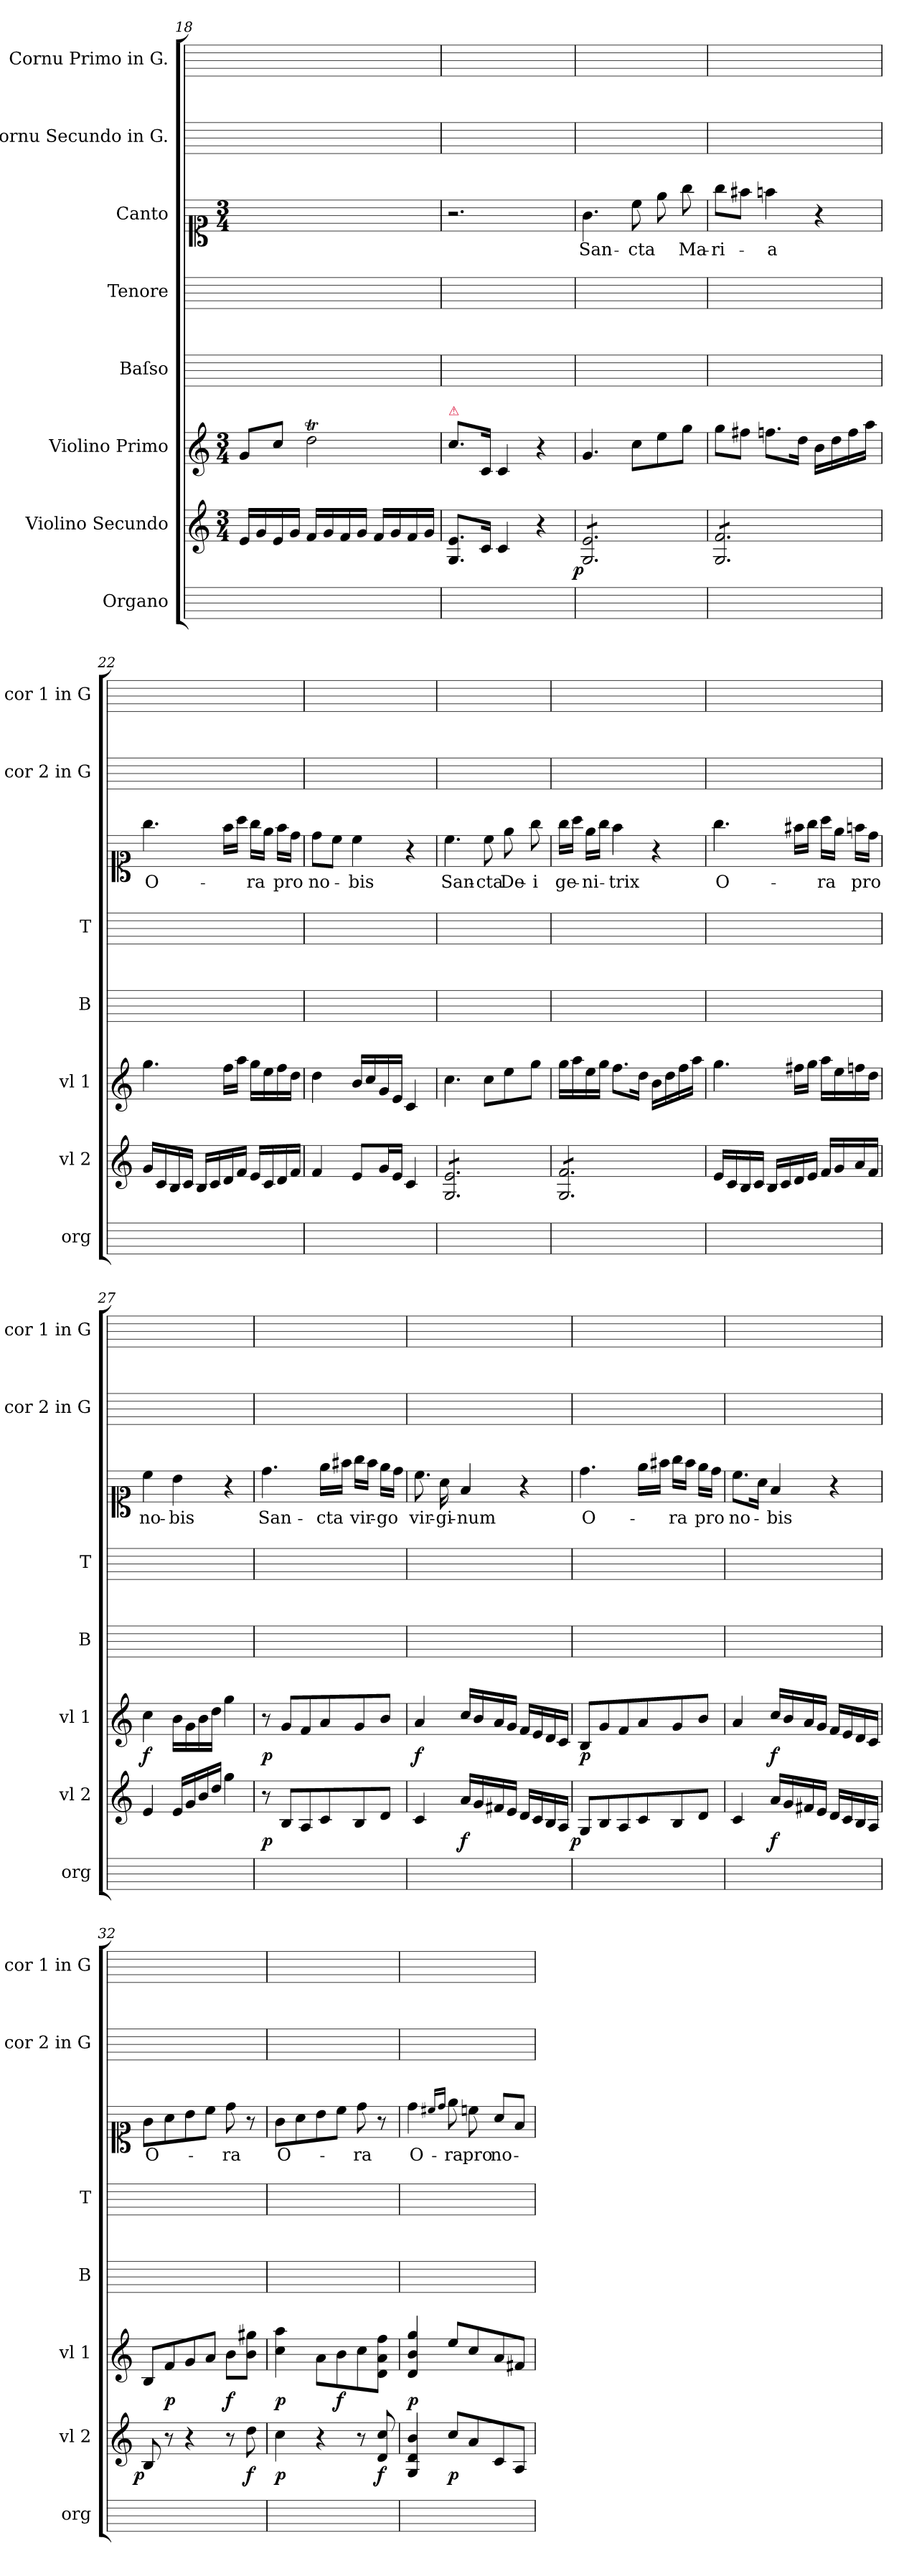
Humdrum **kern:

**kern	**kern	**dynam	**kern	**dynam	**kern	**kern	**kern	**text	**kern	**kern
*part8	*part7	*part7	*part6	*part6	*part5	*part4	*part3	*part3	*part2	*part1
*staff8	*staff7	*staff7	*staff6	*staff6	*staff5	*staff4	*staff3	*staff3	*staff2	*staff1
*I"Organo	*I"Violino Secundo	*	*I"Violino Primo	*	*I"Baſso	*I"Tenore	*I"Canto	*	*I"Cornu Secundo in G.	*I"Cornu Primo in G.
*I'org	*I'vl 2	*	*I'vl 1	*	*I'B	*I'T	*	*	*I'cor 2 in G	*I'cor 1 in G
*	*clefG2	*	*clefG2	*	*	*	*clefC1	*	*	*
*	*k[]	*	*k[]	*	*	*	*k[]	*	*	*
*	*C:	*	*C:	*	*	*	*C:	*	*	*
*	*M3/4	*	*M3/4	*	*	*	*M3/4	*	*	*
=18	=18	=18	=18	=18	=18	=18	=18	=18	=18	=18
2.ryy	16e/LL	.	8g/L	.	2.ryy	2.ryy	2.ryy	.	2.ryy	2.ryy
.	16g/	.	.	.	.	.	.	.	.	.
.	16e/	.	8cc/J	.	.	.	.	.	.	.
.	16g/JJ	.	.	.	.	.	.	.	.	.
.	16f/LL	.	2ddT\	.	.	.	.	.	.	.
.	16g/	.	.	.	.	.	.	.	.	.
.	16f/	.	.	.	.	.	.	.	.	.
.	16g/JJ	.	.	.	.	.	.	.	.	.
.	16f/LL	.	.	.	.	.	.	.	.	.
.	16g/	.	.	.	.	.	.	.	.	.
.	16f/	.	.	.	.	.	.	.	.	.
.	16g/JJ	.	.	.	.	.	.	.	.	.
=19	=19	=19	=19	=19	=19	=19	=19	=19	=19	=19
!	!	!	!LO:TX:a:color=crimson:t=⚠	!	!	!	!	!	!	!
2.ryy	8.G/ 8.e/L	.	8.cc\L	.	2.ryy	2.ryy	2.r	.	2.ryy	2.ryy
.	16c/Jk	.	16c/Jk	.	.	.	.	.	.	.
.	4c/	.	4c/	.	.	.	.	.	.	.
.	4r	.	4r	.	.	.	.	.	.	.
=20	=20	=20	=20	=20	=20	=20	=20	=20	=20	=20
!	!	!LO:DY:rj	!	!	!	!	!	!	!	!
*	*tremolo	*	*	*	*	*	*	*	*	*
2.ryy	8G/ 8e/L	p	4.g/	.	2.ryy	2.ryy	4.g\	San-	2.ryy	2.ryy
.	8G/ 8e/	.	.	.	.	.	.	.	.	.
.	8G/ 8e/	.	.	.	.	.	.	.	.	.
.	8G/ 8e/	.	8cc\L	.	.	.	8cc\	-cta	.	.
.	8G/ 8e/	.	8ee\	.	.	.	8ee\	.	.	.
.	8G/ 8e/J	.	8gg\J	.	.	.	8gg\	Ma-	.	.
=21	=21	=21	=21	=21	=21	=21	=21	=21	=21	=21
2.ryy	8G/ 8f/L	.	8gg\L	.	2.ryy	2.ryy	8gg\L	-ri-	2.ryy	2.ryy
.	8G/ 8f/	.	8ff#X\J	.	.	.	8ff#X\J	.	.	.
.	8G/ 8f/	.	8.ffn\L	.	.	.	4ffn\	-a	.	.
.	8G/ 8f/	.	.	.	.	.	.	.	.	.
.	.	.	16dd\Jk	.	.	.	.	.	.	.
.	8G/ 8f/	.	16b\LL	.	.	.	4r	.	.	.
.	.	.	16dd\	.	.	.	.	.	.	.
.	8G/ 8f/J	.	16ff\	.	.	.	.	.	.	.
*	*Xtremolo	*	*	*	*	*	*	*	*	*
.	.	.	16aa\JJ	.	.	.	.	.	.	.
=22	=22	=22	=22	=22	=22	=22	=22	=22	=22	=22
2.ryy	16g/LL	.	4.gg\	.	2.ryy	2.ryy	4.gg\	O-	2.ryy	2.ryy
.	16c/	.	.	.	.	.	.	.	.	.
.	16B/	.	.	.	.	.	.	.	.	.
.	16c/JJ	.	.	.	.	.	.	.	.	.
.	16B/LL	.	.	.	.	.	.	.	.	.
.	16c/	.	.	.	.	.	.	.	.	.
.	16d/	.	16ff\LL	.	.	.	16ff\LL	.	.	.
.	16f/JJ	.	16aa\JJ	.	.	.	16aa\JJ	.	.	.
.	16e/LL	.	16gg\LL	.	.	.	16gg\LL	-ra	.	.
.	16c/	.	16ee\	.	.	.	16ee\JJ	.	.	.
.	16d/	.	16ff\	.	.	.	16ff\LL	pro	.	.
.	16f/JJ	.	16dd\JJ	.	.	.	16dd\JJ	.	.	.
=23	=23	=23	=23	=23	=23	=23	=23	=23	=23	=23
2.ryy	4f/	.	4dd\	.	2.ryy	2.ryy	8dd\L	no-	2.ryy	2.ryy
.	.	.	.	.	.	.	8cc\J	.	.	.
.	8e/L	.	16b/LL	.	.	.	4cc\	-bis	.	.
.	.	.	16cc/	.	.	.	.	.	.	.
.	16g/L	.	16g/	.	.	.	.	.	.	.
.	16e/JJ	.	16e/JJ	.	.	.	.	.	.	.
.	4c/	.	4c/	.	.	.	4r	.	.	.
=24	=24	=24	=24	=24	=24	=24	=24	=24	=24	=24
*	*tremolo	*	*	*	*	*	*	*	*	*
2.ryy	8G/ 8e/L	.	4.cc\	.	2.ryy	2.ryy	4.cc\	San-	2.ryy	2.ryy
.	8G/ 8e/	.	.	.	.	.	.	.	.	.
.	8G/ 8e/	.	.	.	.	.	.	.	.	.
.	8G/ 8e/	.	8cc\L	.	.	.	8cc\	-cta	.	.
.	8G/ 8e/	.	8ee\	.	.	.	8ee\	De-	.	.
.	8G/ 8e/J	.	8gg\J	.	.	.	8gg\	-i	.	.
=25	=25	=25	=25	=25	=25	=25	=25	=25	=25	=25
2.ryy	8G/ 8f/L	.	16gg\LL	.	2.ryy	2.ryy	16gg\LL	ge-	2.ryy	2.ryy
.	.	.	16aa\	.	.	.	16aa\JJ	.	.	.
.	8G/ 8f/	.	16ee\	.	.	.	16ee\LL	-ni-	.	.
.	.	.	16gg\JJ	.	.	.	16gg\JJ	.	.	.
.	8G/ 8f/	.	8.ff\L	.	.	.	4ff\	trix	.	.
.	8G/ 8f/	.	.	.	.	.	.	.	.	.
.	.	.	16dd\Jk	.	.	.	.	.	.	.
.	8G/ 8f/	.	16b\LL	.	.	.	4r	.	.	.
.	.	.	16dd\	.	.	.	.	.	.	.
.	8G/ 8f/J	.	16ff\	.	.	.	.	.	.	.
*	*Xtremolo	*	*	*	*	*	*	*	*	*
.	.	.	16aa\JJ	.	.	.	.	.	.	.
=26	=26	=26	=26	=26	=26	=26	=26	=26	=26	=26
2.ryy	16e/LL	.	4.gg\	.	2.ryy	2.ryy	4.gg\	O-	2.ryy	2.ryy
.	16c/	.	.	.	.	.	.	.	.	.
.	16B/	.	.	.	.	.	.	.	.	.
.	16c/JJ	.	.	.	.	.	.	.	.	.
.	16B/LL	.	.	.	.	.	.	.	.	.
.	16c/	.	.	.	.	.	.	.	.	.
.	16d/	.	16ff#X\LL	.	.	.	16ff#X\LL	.	.	.
.	16e/JJ	.	16gg\JJ	.	.	.	16gg\JJ	.	.	.
.	16f/LL	.	16aa\LL	.	.	.	16aa\LL	-ra	.	.
.	16g/	.	16ee\	.	.	.	16ee\JJ	.	.	.
.	16a/	.	16ffn\	.	.	.	16ffn\LL	pro	.	.
.	16f/JJ	.	16dd\JJ	.	.	.	16dd\JJ	.	.	.
=27	=27	=27	=27	=27	=27	=27	=27	=27	=27	=27
2.ryy	4e/	.	4cc\	f	2.ryy	2.ryy	4cc\	no-	2.ryy	2.ryy
.	16e/LL	.	16b\LL	.	.	.	4b\	-bis	.	.
.	16g/	.	16g\	.	.	.	.	.	.	.
.	16b/	.	16b\	.	.	.	.	.	.	.
.	16dd/JJ	.	16dd\JJ	.	.	.	.	.	.	.
.	4gg\	.	4gg\	.	.	.	4r	.	.	.
=28	=28	=28	=28	=28	=28	=28	=28	=28	=28	=28
2.ryy	8r	p	8r	p	2.ryy	2.ryy	4.dd\	San-	2.ryy	2.ryy
.	8B/L	.	8g/L	.	.	.	.	.	.	.
.	8A/	.	8f/	.	.	.	.	.	.	.
.	8c/	.	8a/	.	.	.	16ee\LL	-cta	.	.
.	.	.	.	.	.	.	16ff#X\JJ	.	.	.
.	8B/	.	8g/	.	.	.	16gg\LL	vir-	.	.
.	.	.	.	.	.	.	16ff#\JJ	.	.	.
.	8d/J	.	8b/J	.	.	.	16ee\LL	-go	.	.
.	.	.	.	.	.	.	16dd\JJ	.	.	.
=29	=29	=29	=29	=29	=29	=29	=29	=29	=29	=29
2.ryy	4c/	.	4a/	f	2.ryy	2.ryy	8.cc\	vir-	2.ryy	2.ryy
.	.	.	.	.	.	.	16a\	-gi-	.	.
.	16a/LL	f	16cc/LL	.	.	.	4f/	-num	.	.
.	16g/	.	16b/	.	.	.	.	.	.	.
.	16f#X/	.	16a/	.	.	.	.	.	.	.
.	16e/JJ	.	16g/JJ	.	.	.	.	.	.	.
.	16d/LL	.	16f/LL	.	.	.	4r	.	.	.
.	16c/	.	16e/	.	.	.	.	.	.	.
.	16B/	.	16d/	.	.	.	.	.	.	.
.	16A/JJ	.	16c/JJ	.	.	.	.	.	.	.
=30	=30	=30	=30	=30	=30	=30	=30	=30	=30	=30
!	!	!LO:DY:rj	!	!	!	!	!	!	!	!
2.ryy	8G/L	p	8B/L	p	2.ryy	2.ryy	4.dd\	O-	2.ryy	2.ryy
.	8B/	.	8g/	.	.	.	.	.	.	.
.	8A/	.	8f/	.	.	.	.	.	.	.
.	8c/	.	8a/	.	.	.	16ee\LL	.	.	.
.	.	.	.	.	.	.	16ff#X\JJ	.	.	.
.	8B/	.	8g/	.	.	.	16gg\LL	-ra	.	.
.	.	.	.	.	.	.	16ff#\JJ	.	.	.
.	8d/J	.	8b/J	.	.	.	16ee\LL	pro	.	.
.	.	.	.	.	.	.	16dd\JJ	.	.	.
=31	=31	=31	=31	=31	=31	=31	=31	=31	=31	=31
2.ryy	4c/	.	4a/	.	2.ryy	2.ryy	8.cc\L	no-	2.ryy	2.ryy
.	.	.	.	.	.	.	16a\Jk	.	.	.
.	16a/LL	f	16cc/LL	f	.	.	4f/	-bis	.	.
.	16g/	.	16b/	.	.	.	.	.	.	.
.	16f#X/	.	16a/	.	.	.	.	.	.	.
.	16e/JJ	.	16g/JJ	.	.	.	.	.	.	.
.	16d/LL	.	16f/LL	.	.	.	4r	.	.	.
.	16c/	.	16e/	.	.	.	.	.	.	.
.	16B/	.	16d/	.	.	.	.	.	.	.
.	16A/JJ	.	16c/JJ	.	.	.	.	.	.	.
=32	=32	=32	=32	=32	=32	=32	=32	=32	=32	=32
!	!	!LO:DY:rj	!	!	!	!	!	!	!	!
2.ryy	8B/	p	8B/L	.	2.ryy	2.ryy	8g\L	O-	2.ryy	2.ryy
.	8r	.	8f/	p	.	.	8a\	.	.	.
.	4r	.	8g/	.	.	.	8b\	.	.	.
.	.	.	8a/J	.	.	.	8cc\J	.	.	.
.	8r	.	8b\L	f	.	.	8dd\	ra	.	.
.	8dd\	f	8b\ 8gg#X\J	.	.	.	8r	.	.	.
=33	=33	=33	=33	=33	=33	=33	=33	=33	=33	=33
!	!	!	!	!	!	!	!	!LO:LY:i	!	!
2.ryy	4cc\	p	4cc\ 4aa\	p	2.ryy	2.ryy	8g\L	O-	2.ryy	2.ryy
.	.	.	.	.	.	.	8a\	.	.	.
.	4r	.	8a\L	.	.	.	8b\	.	.	.
.	.	.	8b\	f	.	.	8cc\J	.	.	.
!	!	!	!	!	!	!	!	!LO:LY:i	!	!
.	8r	.	8cc\	.	.	.	8dd\	-ra	.	.
.	8d/ 8cc/	f	8d\ 8a\ 8ff\J	.	.	.	8r	.	.	.
=34	=34	=34	=34	=34	=34	=34	=34	=34	=34	=34
2.ryy	4G/ 4d/ 4b/	.	4d/ 4b/ 4gg/	p	2.ryy	2.ryy	4dd\	O-	2.ryy	2.ryy
.	.	.	.	.	.	.	16qqcc#X/LL	.	.	.
.	.	.	.	.	.	.	16qqdd/JJ	.	.	.
.	8cc/L	p	8ee/L	.	.	.	8ee\	-ra	.	.
.	8a/	.	8cc/	.	.	.	8ccn\	pro	.	.
.	8c/	.	8a/	.	.	.	8a/L	no-	.	.
.	8A/J	.	8f#X/J	.	.	.	8f/J	.	.	.
=	=	=	=	=	=	=	=	=	=	=
*-	*-	*-	*-	*-	*-	*-	*-	*-	*-	*-
